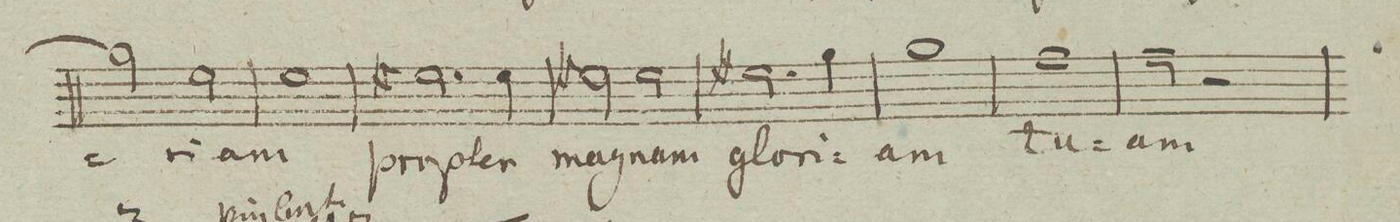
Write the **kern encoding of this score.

**kern	**text	**dynam
*I"Soprano. Tutti	*	*
*clefC1	*	*
*k[]	*	*
*met(c)	*	*
*M4/4	*	*
2ee\]	.	.
2cc\	-ri-	.
=52	=52	=52
1cc\	-am	.
=53	=53	=53
2.cc#X\	pro-	.
4cc#\	-pter	.
=54	=54	=54
2cc#X\	ma-	.
2cc#\	-gnam	.
=55	=55	=55
2.cc#X\	glo-	.
4ee\	-ri-	.
=56	=56	=56
1ee\	-am	.
=57	=57	=57
1dd\	tu-	.
=58	=58	=58
2dd\	-am	.
2r	.	.
=59	=59	=59
*-	*-	*-
